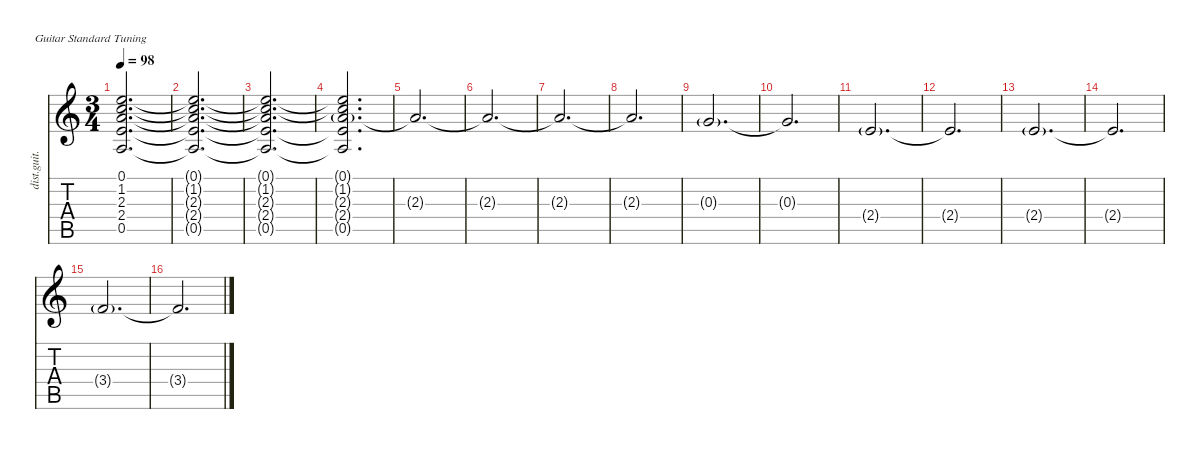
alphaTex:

\defaultSystemsLayout 4
\hideDynamics
\bracketExtendMode nobrackets
\otherSystemsTrackNameOrientation horizontal
\track ("гитара ритм" "dist.guit.") {instrument distortionguitar}
\staff {score tabs}
\tuning (E4 B3 G3 D3 A2 E2)
\ts (3 4)
\tempo 98
\clef g2
\ks c
(0.1 1.2 2.3 2.4 0.5).2{d dy f beam Up} |
(0.1{t} 1.2{t} 2.4{t} 0.5{t} 2.3{t}).2{d beam Up} |
(1.2{t} 2.3{t} 2.4{t} 0.5{t} 0.1{t}).2{d beam Up} |
(0.1{t} 1.2{t} 2.3{g} 2.4{t} 0.5{t}).2{d beam Up} |
2.3{t}.2{d beam Up} |
2.3{t}.2{d beam Up} |
2.3{t}.2{d beam Up} |
2.3{t}.2{d beam Up} |
0.3{g}.2{d dy mf beam Up} |
0.3{t}.2{d dy f beam Up} |
2.4{g}.2{d dy mf beam Up} |
2.4{t}.2{d dy f beam Up} |
2.4{g}.2{d dy mf beam Up} |
2.4{t}.2{d dy f beam Up} |
3.4{g}.2{d dy mf beam Up} |
3.4{t}.2{d dy f beam Up}
